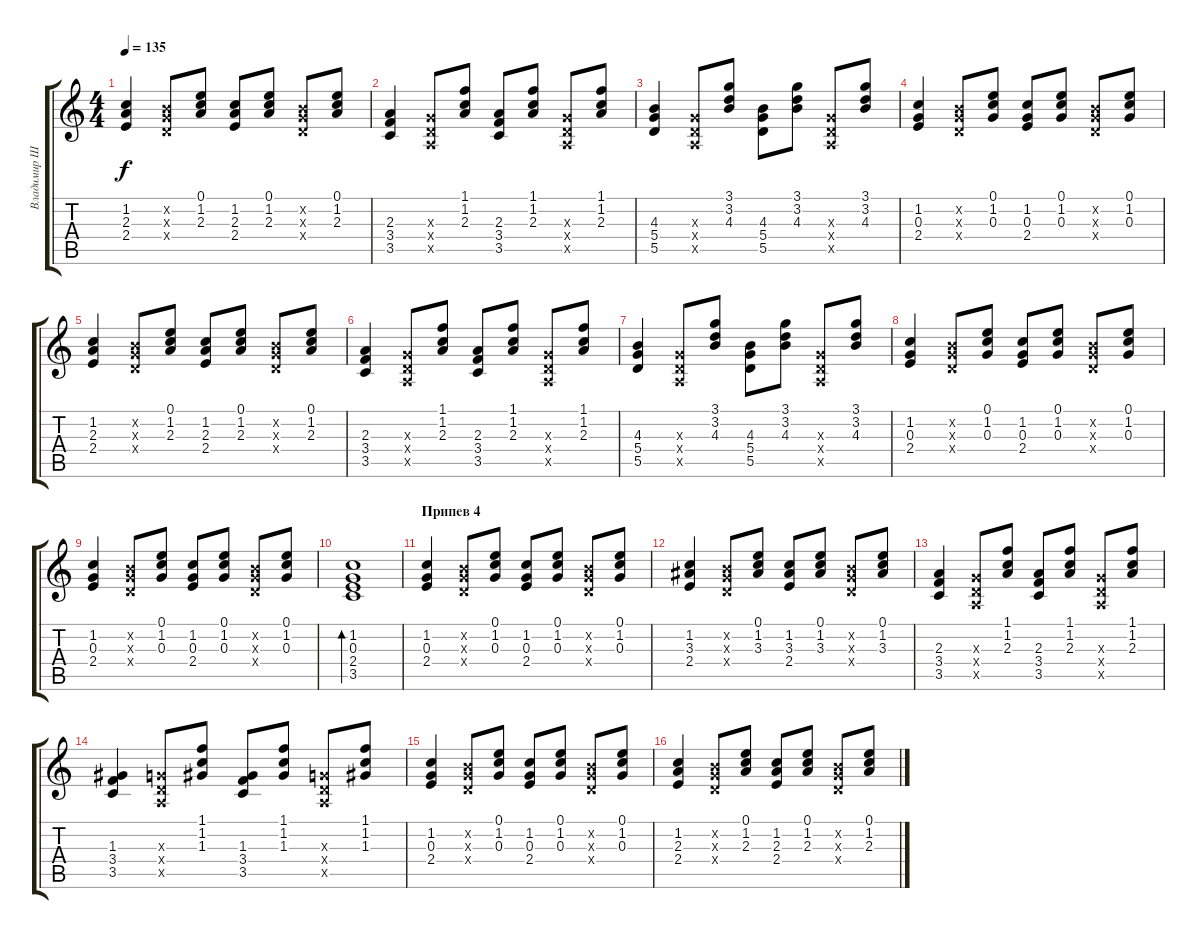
\track ("Владимир Шахрин" "Владимир Ш") {instrument electricguitarjazz}
\staff {score tabs}
\tuning (E4 B3 G3 D3 A2 E2) {hide}
\ts (4 4)
\tempo 135
\clef g2
\ks c
(1.2 2.3 2.4).4{dy f} (0.2{x} 0.3{x} 0.4{x}).8 (0.1 1.2 2.3).8 (1.2 2.3 2.4).8 (0.1 1.2 2.3).8 (0.2{x} 0.3{x} 0.4{x}).8 (0.1 1.2 2.3).8 |
(2.3 3.4 3.5).4 (0.3{x} 0.4{x} 0.5{x}).8 (1.1 1.2 2.3).8 (2.3 3.4 3.5).8 (1.1 1.2 2.3).8 (0.3{x} 0.4{x} 0.5{x}).8 (1.1 1.2 2.3).8 |
(4.3 5.4 5.5).4 (0.3{x} 0.4{x} 0.5{x}).8 (3.1 3.2 4.3).8 (4.3 5.4 5.5).8 (3.1 3.2 4.3).8 (0.3{x} 0.4{x} 0.5{x}).8 (3.1 3.2 4.3).8 |
(1.2 0.3 2.4).4 (0.2{x} 0.3{x} 0.4{x}).8 (0.1 1.2 0.3).8 (1.2 0.3 2.4).8 (0.1 1.2 0.3).8 (0.2{x} 0.3{x} 0.4{x}).8 (0.1 1.2 0.3).8 |
(1.2 2.3 2.4).4 (0.2{x} 0.3{x} 0.4{x}).8 (0.1 1.2 2.3).8 (1.2 2.3 2.4).8 (0.1 1.2 2.3).8 (0.2{x} 0.3{x} 0.4{x}).8 (0.1 1.2 2.3).8 |
(2.3 3.4 3.5).4 (0.3{x} 0.4{x} 0.5{x}).8 (1.1 1.2 2.3).8 (2.3 3.4 3.5).8 (1.1 1.2 2.3).8 (0.3{x} 0.4{x} 0.5{x}).8 (1.1 1.2 2.3).8 |
(4.3 5.4 5.5).4 (0.3{x} 0.4{x} 0.5{x}).8 (3.1 3.2 4.3).8 (4.3 5.4 5.5).8 (3.1 3.2 4.3).8 (0.3{x} 0.4{x} 0.5{x}).8 (3.1 3.2 4.3).8 |
(1.2 0.3 2.4).4 (0.2{x} 0.3{x} 0.4{x}).8 (0.1 1.2 0.3).8 (1.2 0.3 2.4).8 (0.1 1.2 0.3).8 (0.2{x} 0.3{x} 0.4{x}).8 (0.1 1.2 0.3).8 |
(1.2 0.3 2.4).4 (0.2{x} 0.3{x} 0.4{x}).8 (0.1 1.2 0.3).8 (1.2 0.3 2.4).8 (0.1 1.2 0.3).8 (0.2{x} 0.3{x} 0.4{x}).8 (0.1 1.2 0.3).8 |
(1.2 0.3 2.4 3.5).1{bd 60} |
\section ("" "Припев 4")
(1.2 0.3 2.4).4 (0.2{x} 0.3{x} 0.4{x}).8 (0.1 1.2 0.3).8 (1.2 0.3 2.4).8 (0.1 1.2 0.3).8 (0.2{x} 0.3{x} 0.4{x}).8 (0.1 1.2 0.3).8 |
(1.2 3.3 2.4).4 (0.2{x} 0.3{x} 0.4{x}).8 (0.1 1.2 3.3).8 (1.2 3.3 2.4).8 (0.1 1.2 3.3).8 (0.2{x} 0.3{x} 0.4{x}).8 (0.1 1.2 3.3).8 |
(2.3 3.4 3.5).4 (0.3{x} 0.4{x} 0.5{x}).8 (1.1 1.2 2.3).8 (2.3 3.4 3.5).8 (1.1 1.2 2.3).8 (0.3{x} 0.4{x} 0.5{x}).8 (1.1 1.2 2.3).8 |
(1.3 3.4 3.5).4 (0.3{x} 0.4{x} 0.5{x}).8 (1.1 1.2 1.3).8 (1.3 3.4 3.5).8 (1.1 1.2 1.3).8 (0.3{x} 0.4{x} 0.5{x}).8 (1.1 1.2 1.3).8 |
(1.2 0.3 2.4).4 (0.2{x} 0.3{x} 0.4{x}).8 (0.1 1.2 0.3).8 (1.2 0.3 2.4).8 (0.1 1.2 0.3).8 (0.2{x} 0.3{x} 0.4{x}).8 (0.1 1.2 0.3).8 |
(1.2 2.3 2.4).4 (0.2{x} 0.3{x} 0.4{x}).8 (0.1 1.2 2.3).8 (1.2 2.3 2.4).8 (0.1 1.2 2.3).8 (0.2{x} 0.3{x} 0.4{x}).8 (0.1 1.2 2.3).8
